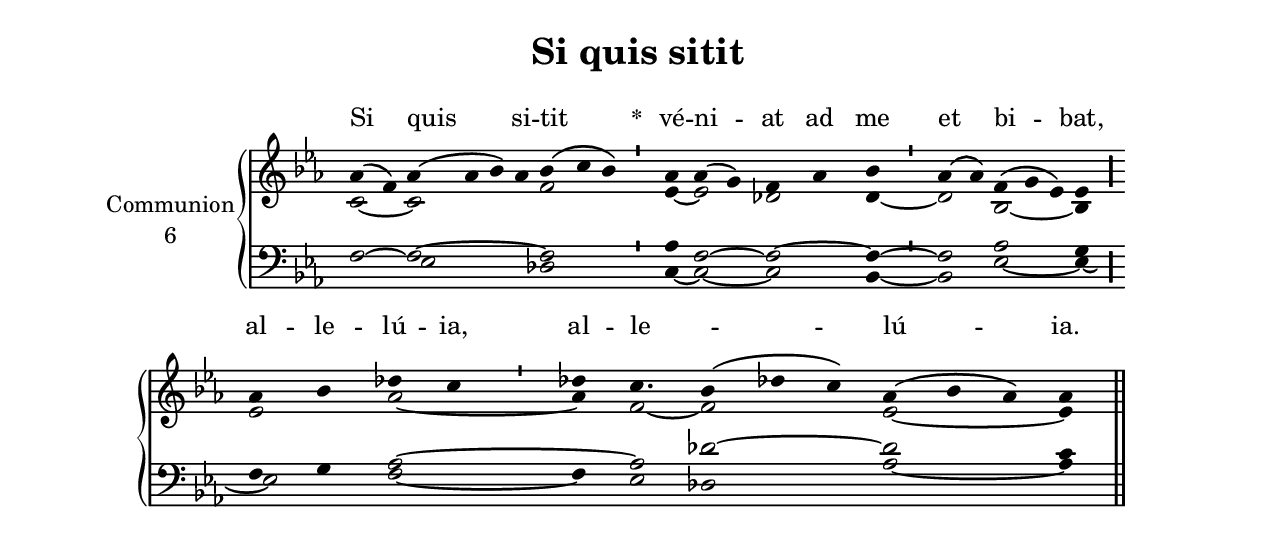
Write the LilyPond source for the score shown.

\version "2.18"
\include "gregorian.ly"
\include "noh2.ily"


%Page reference: page ii.143
%(volume.page)

global = {
 \key aes \lydian
 \cadenzaOn 
}

\header {
  title = \markup \center-column {"Si quis sitit" \vspace #1 }
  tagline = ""
  composer = ""
}

\paper {
 #(include-special-characters)
  oddHeaderMarkup = \markup \fill-line {
    \line {}
    \center-column {
      \on-the-fly #first-page     " "
      \on-the-fly #not-first-page "Si quis sitit"
    }
    \line { \on-the-fly #print-page-number-check-first \fromproperty #'page:page-number-string }
  }
  evenHeaderMarkup = \markup \fill-line {
    \line { \on-the-fly #print-page-number-check-first \fromproperty #'page:page-number-string }
    \center-column { "Si quis sitit" }
    \line {}
  }
}

chantText = \lyricmode {
Si quis si -- tit 
\set stanza = " * " vé -- ni -- at ad me et bi -- bat, 
al -- le -- lú -- ia, al -- le -- _ lú -- ia. }

chantMusic = {
\tieDown   aes'4 ( f'4) aes'4 ( aes'4 bes'4) aes'4 bes'4 ( c''4 bes'4) \divisioMinima
 aes'4 aes'4 ( g'4) f'4 aes'4 bes'4 \divisioMinima
 aes'4 ( aes'4) f'4 ( g'4 ees'4) ees'4 \divisioMaior \forceBreak

 aes'4 bes'4  des''4 c''4 \divisioMinima
  des''4 c''4. bes'4 ( des''4 c''4) aes'4 ( bes'4 aes'4) aes'4 \finalis

}

altoMusic = {
c'2 ~ c'2*4/2 f'2*3/2 \divisioMinima
ees'4 ~ ees'2 des'2 d'4 ~ \divisioMinima
d'2 bes2*3/2 ~ bes4 \divisioMaior
ees'2 aes'2 ~ aes'4 f'2*3/4 ~ f'2*3/2 ees'2*3/2 ~ ees'4 \finalis
}

tenorMusic = {
f2 ~ f2*4/2 ~ f2*3/2 \divisioMinima
aes4 f2 ~ f2 ~ f4 ~ \divisioMinima
f2 aes2*3/2 g4 \divisioMaior
f4 g4 aes2*3/2 ~ aes2*3/4 des'2*3/2 ~ des'2*3/2 c'4 \finalis
}

bassMusic = {
r2 ees2*4/2 des2*3/2 \divisioMinima
c4 ~ c2 ~ c2 bes,4 ~ \divisioMinima
bes,2 ees2*3/2 ~ ees4 ~ \divisioMaior
ees2 f2 ~ f4 ees2*3/4 des2*3/2 aes2*3/2 ~ aes4 \finalis
}

voiceLines = {
\voiceLineStyle


}

\score{
  <<
    \new GrandStaff <<
      \set GrandStaff.autoBeaming = ##f
      \set GrandStaff.instrumentName = \markup \center-column {
        "Communion"
        "6"
      }
      \new Staff = up <<
        \new Voice = "chant" {
          \voiceOne \global \chantMusic
        }
        \new Voice {
          \voiceTwo \global \altoMusic
        }
      >>

      \new Staff = down <<
        \clef bass
        \new Voice {
          \voiceOne \global \tenorMusic
        }
        \new Voice {
          \voiceTwo \global \bassMusic
        }
	\new Voice {
        \voiceThree \global \voiceLines
        }
      >>
    >>
    \new Lyrics \lyricsto chant {
      \chantText
    }
  >>
  \layout{
  }
  \midi{
    \tempo 4 = 125
  }
}
